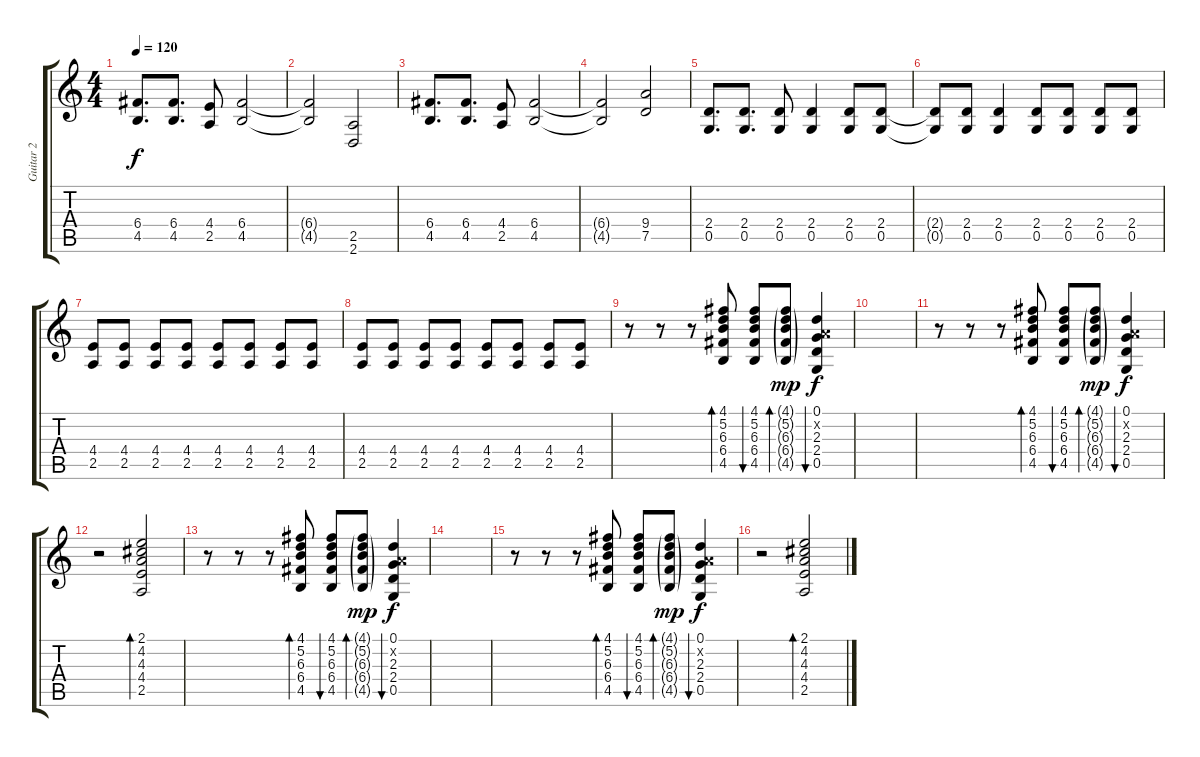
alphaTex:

\track ("Guitar 2" "Guitar 2") {instrument distortionguitar}
\staff {score tabs}
\tuning (D4 A3 F3 C3 G2 C2) {hide}
\ts (4 4)
\tempo 120
\clef g2
\ks c
(6.4 4.5).8{d dy f} (6.4 4.5).8{d} (4.4 2.5).8 (6.4 4.5).2 |
(6.4{t} 4.5{t}).2 (2.5 2.6).2 |
(6.4 4.5).8{d} (6.4 4.5).8{d} (4.4 2.5).8 (6.4 4.5).2 |
(6.4{t} 4.5{t}).2 (9.4 7.5).2 |
(2.4 0.5).8{d} (2.4 0.5).8{d} (2.4 0.5).8 (2.4 0.5).4 (2.4 0.5).8 (2.4 0.5).8 |
(2.4{t} 0.5{t}).8 (2.4 0.5).8 (2.4 0.5).4 (2.4 0.5).8 (2.4 0.5).8 (2.4 0.5).8 (2.4 0.5).8 |
(4.4 2.5).8 (4.4 2.5).8 (4.4 2.5).8 (4.4 2.5).8 (4.4 2.5).8 (4.4 2.5).8 (4.4 2.5).8 (4.4 2.5).8 |
(4.4 2.5).8 (4.4 2.5).8 (4.4 2.5).8 (4.4 2.5).8 (4.4 2.5).8 (4.4 2.5).8 (4.4 2.5).8 (4.4 2.5).8 |
r.8{instrument electricguitarclean} r.8 r.8 (4.1 5.2 6.3 6.4 4.5).8{bd 60} (4.1 5.2 6.3 6.4 4.5).8{bu 60} (4.1{g} 5.2{g} 6.3{g} 6.4{g} 4.5{g}).8{bd 60 dy mp} (0.1 0.2{x} 2.3 2.4 0.5).4{bu 60 dy f} |
|
r.8 r.8 r.8 (4.1 5.2 6.3 6.4 4.5).8{bd 60} (4.1 5.2 6.3 6.4 4.5).8{bu 60} (4.1{g} 5.2{g} 6.3{g} 6.4{g} 4.5{g}).8{bd 60 dy mp} (0.1 0.2{x} 2.3 2.4 0.5).4{bu 60 dy f} |
r.2 (2.1 4.2 4.3 4.4 2.5).2{bd 60} |
r.8 r.8 r.8 (4.1 5.2 6.3 6.4 4.5).8{bd 60} (4.1 5.2 6.3 6.4 4.5).8{bu 60} (4.1{g} 5.2{g} 6.3{g} 6.4{g} 4.5{g}).8{bd 60 dy mp} (0.1 0.2{x} 2.3 2.4 0.5).4{bu 60 dy f} |
|
r.8 r.8 r.8 (4.1 5.2 6.3 6.4 4.5).8{bd 60} (4.1 5.2 6.3 6.4 4.5).8{bu 60} (4.1{g} 5.2{g} 6.3{g} 6.4{g} 4.5{g}).8{bd 60 dy mp} (0.1 0.2{x} 2.3 2.4 0.5).4{bu 60 dy f} |
r.2 (2.1 4.2 4.3 4.4 2.5).2{bd 60}
